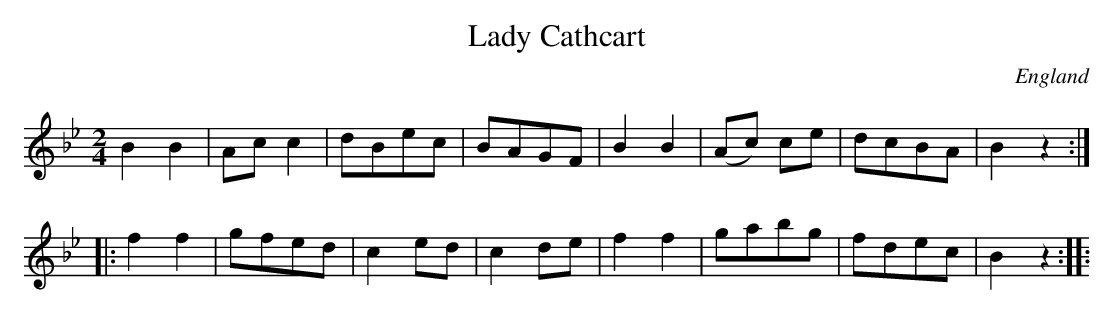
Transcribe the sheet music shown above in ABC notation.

X:1
T:Lady Cathcart
L:1/8
M:2/4
O:England
K:Bb
B2 B2 | Ac c2 | dBec | BAGF | B2 B2 | (Ac) ce | dcBA | B2 z2 ::
f2 f2 | gfed | c2ed | c2 de | f2 f2  | gabg | fdec | B2 z2 ::
